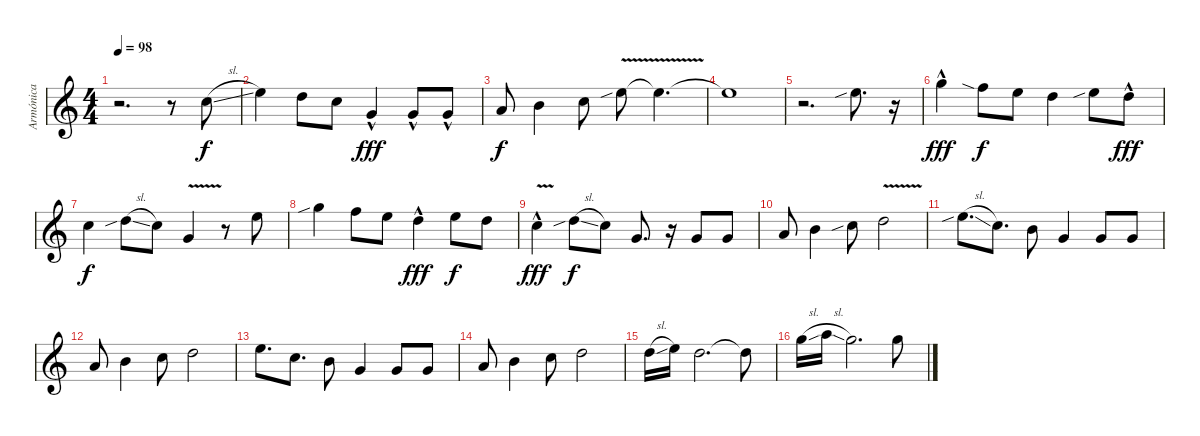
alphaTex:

\track ("Armónica" "Armónica") {instrument harmonica}
\staff {score}
\tuning (E4 B3 G3 D3 A2 E2) {hide}
\ts (4 4)
\tempo 98
\clef g2
\ks c
r.2{d dy f} r.8 8.1{sl}.8 |
12.1{be (custom 0 0 10 1 20 1 30 0 60 0)}.4 10.1.8 8.1.8 8.2{hac}.4{dy fff} 8.2{hac}.8 8.2{hac}.8 |
5.1.8{dy f} 7.1{be (custom 0 0 10 1 20 1 30 0 60 0)}.4 8.1.8 12.1{v sib}.8 12.1{t}.4{d} |
12.1{t}.1 |
r.2{d} 12.1{sib}.8{d} r.16 |
15.1{be (custom 0 0 10 1 20 1 30 0 60 0) hac}.4{dy fff} 13.1{sia}.8{dy f} 12.1.8 10.1{be (custom 0 0 10 1 20 1 30 0 60 0)}.4 12.1{sib}.8 10.1{hac}.8{dy fff} |
8.1{be (custom 0 0 10 1 20 1 30 0 60 0)}.4{dy f} 10.1{sib sl}.8 8.1.8 8.2{v}.4 r.8 12.1.8 |
15.1{sib}.4 13.1.8 12.1.8 10.1{hac}.4{dy fff} 12.1.8{dy f} 10.1.8 |
8.1{v hac}.4{dy fff} 10.1{sib sl}.8{dy f} 8.1.8 8.2{be (custom 0 0 10 1 20 1 30 0 60 0)}.8{d} r.16 8.2.8 8.2.8 |
5.1.8 7.1.4 8.1{sib}.8 10.1{v}.2 |
12.1{sib sl}.8{d} 8.1.8{d} 12.2.8 12.3.4 12.3.8 12.3.8 |
10.2.8 12.2.4 13.2.8 15.2.2 |
17.2.8{d} 13.2.8{d} 12.2.8 12.3.4 12.3.8 12.3.8 |
10.2.8 12.2.4 13.2.8 10.1.2 |
10.1{sl}.16 12.1.16 10.1.2{d} 10.1{t}.8 |
15.1{sl}.16 17.1{sl}.16 15.1.2{d} 15.1.8
